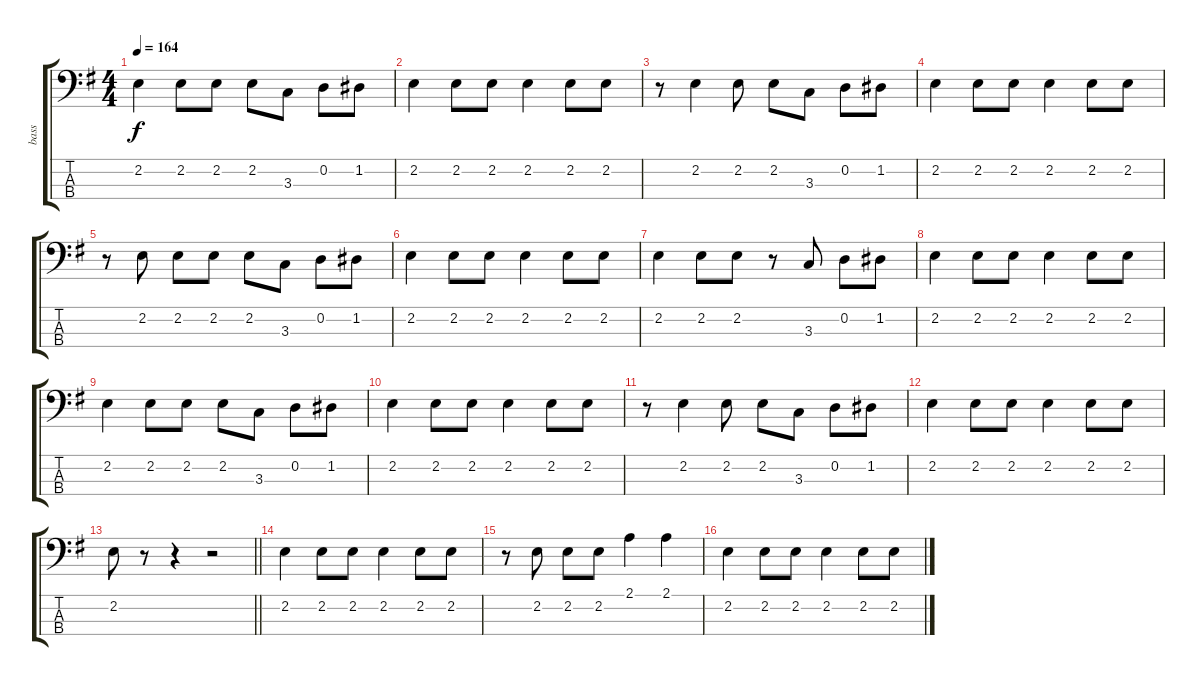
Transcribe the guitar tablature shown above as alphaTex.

\track ("bass" "bass") {instrument electricbassfinger}
\staff {score tabs}
\tuning (G2 D2 A1 E1) {hide}
\ts (4 4)
\tempo 164
\clef f4
\ks g
2.2.4{dy f} 2.2.8 2.2.8 2.2.8 3.3.8 0.2.8 1.2.8 |
2.2.4 2.2.8 2.2.8 2.2.4 2.2.8 2.2.8 |
r.8 2.2.4 2.2.8 2.2.8 3.3.8 0.2.8 1.2.8 |
2.2.4 2.2.8 2.2.8 2.2.4 2.2.8 2.2.8 |
r.8 2.2.8 2.2.8 2.2.8 2.2.8 3.3.8 0.2.8 1.2.8 |
2.2.4 2.2.8 2.2.8 2.2.4 2.2.8 2.2.8 |
2.2.4 2.2.8 2.2.8 r.8 3.3.8 0.2.8 1.2.8 |
2.2.4 2.2.8 2.2.8 2.2.4 2.2.8 2.2.8 |
2.2.4 2.2.8 2.2.8 2.2.8 3.3.8 0.2.8 1.2.8 |
2.2.4 2.2.8 2.2.8 2.2.4 2.2.8 2.2.8 |
r.8 2.2.4 2.2.8 2.2.8 3.3.8 0.2.8 1.2.8 |
2.2.4 2.2.8 2.2.8 2.2.4 2.2.8 2.2.8 |
\barLineRight lightlight
2.2.8 r.8 r.4 r.2 |
2.2.4 2.2.8 2.2.8 2.2.4 2.2.8 2.2.8 |
r.8 2.2.8 2.2.8 2.2.8 2.1.4 2.1.4 |
2.2.4 2.2.8 2.2.8 2.2.4 2.2.8 2.2.8
